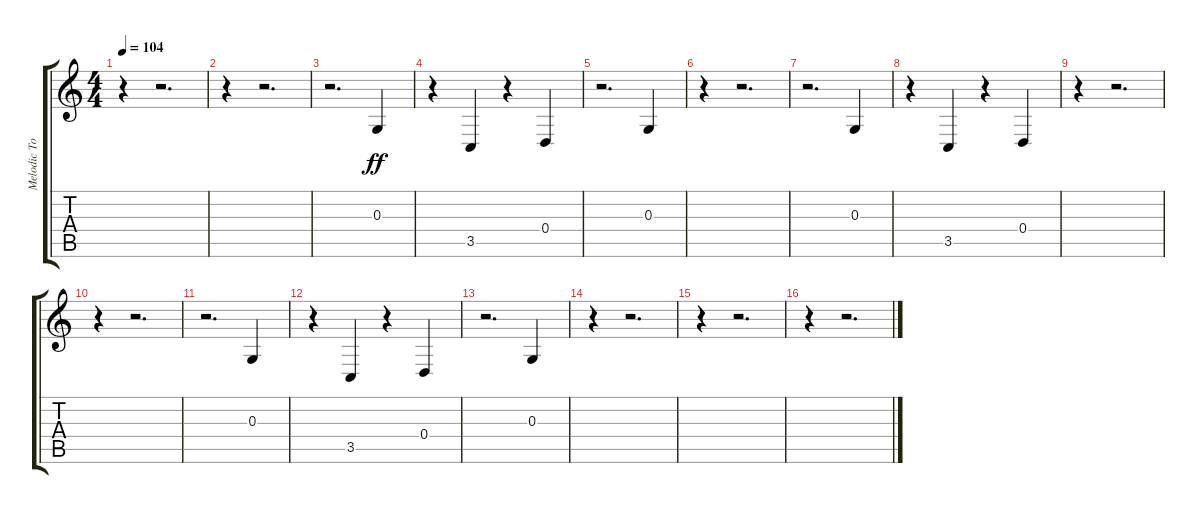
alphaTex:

\track ("Melodic Tom" "Melodic To") {instrument melodictom}
\staff {score tabs}
\tuning (E4 B3 G3 D3 A2 E2) {hide}
\ts (4 4)
\tempo 104
\clef g2
\ks c
r.4{dy ff} r.2{d} |
r.4 r.2{d} |
r.2{d} 0.3.4 |
r.4 3.5.4 r.4 0.4.4 |
r.2{d} 0.3.4 |
r.4 r.2{d} |
r.2{d} 0.3.4 |
r.4 3.5.4 r.4 0.4.4 |
r.4 r.2{d} |
r.4 r.2{d} |
r.2{d} 0.3.4 |
r.4 3.5.4 r.4 0.4.4 |
r.2{d} 0.3.4 |
r.4 r.2{d} |
r.4 r.2{d} |
r.4 r.2{d}
